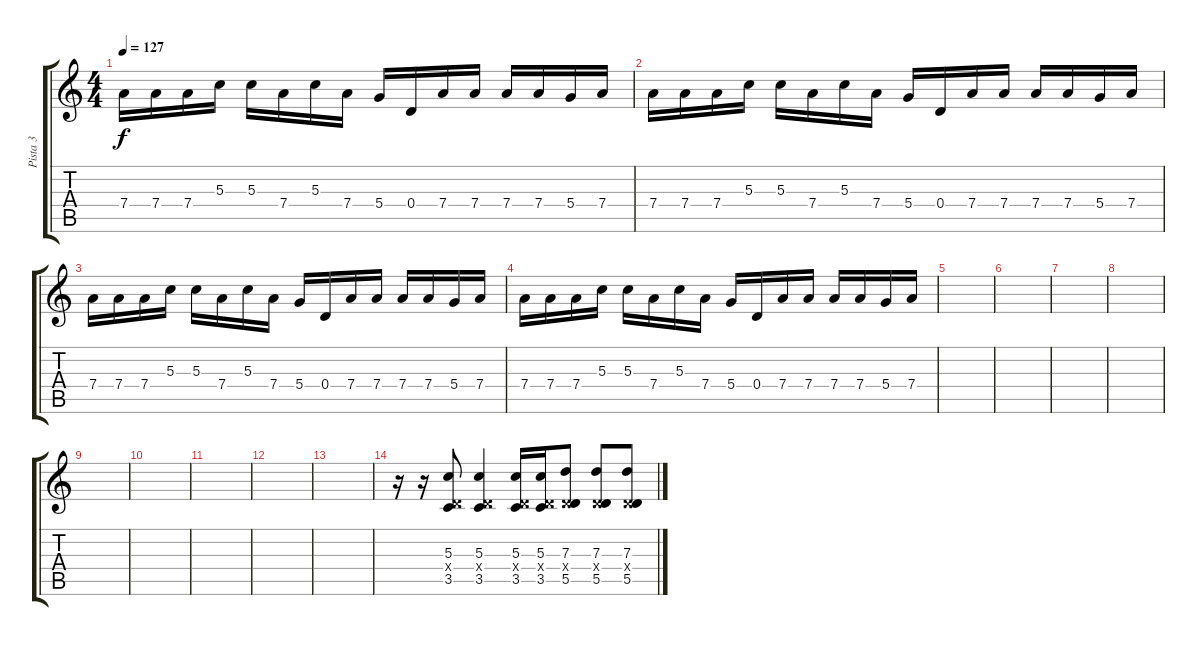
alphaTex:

\track ("Pista 3" "Pista 3") {instrument distortionguitar}
\staff {score tabs}
\tuning (E4 B3 G3 D3 A2 E2) {hide}
\ts (4 4)
\tempo 127
\clef g2
\ks c
7.4.16{dy f} 7.4.16 7.4.16 5.3.16 5.3.16 7.4.16 5.3.16 7.4.16 5.4.16 0.4.16 7.4.16 7.4.16 7.4.16 7.4.16 5.4.16 7.4.16 |
7.4.16 7.4.16 7.4.16 5.3.16 5.3.16 7.4.16 5.3.16 7.4.16 5.4.16 0.4.16 7.4.16 7.4.16 7.4.16 7.4.16 5.4.16 7.4.16 |
7.4.16 7.4.16 7.4.16 5.3.16 5.3.16 7.4.16 5.3.16 7.4.16 5.4.16 0.4.16 7.4.16 7.4.16 7.4.16 7.4.16 5.4.16 7.4.16 |
7.4.16 7.4.16 7.4.16 5.3.16 5.3.16 7.4.16 5.3.16 7.4.16 5.4.16 0.4.16 7.4.16 7.4.16 7.4.16 7.4.16 5.4.16 7.4.16 |
|
|
|
|
|
|
|
|
|
r.16 r.16 (5.3 0.4{x} 3.5).8 (5.3 0.4{x} 3.5).4 (5.3 0.4{x} 3.5).16 (5.3 0.4{x} 3.5).16 (7.3 0.4{x} 5.5).8 (7.3 0.4{x} 5.5).8 (7.3 0.4{x} 5.5).8
